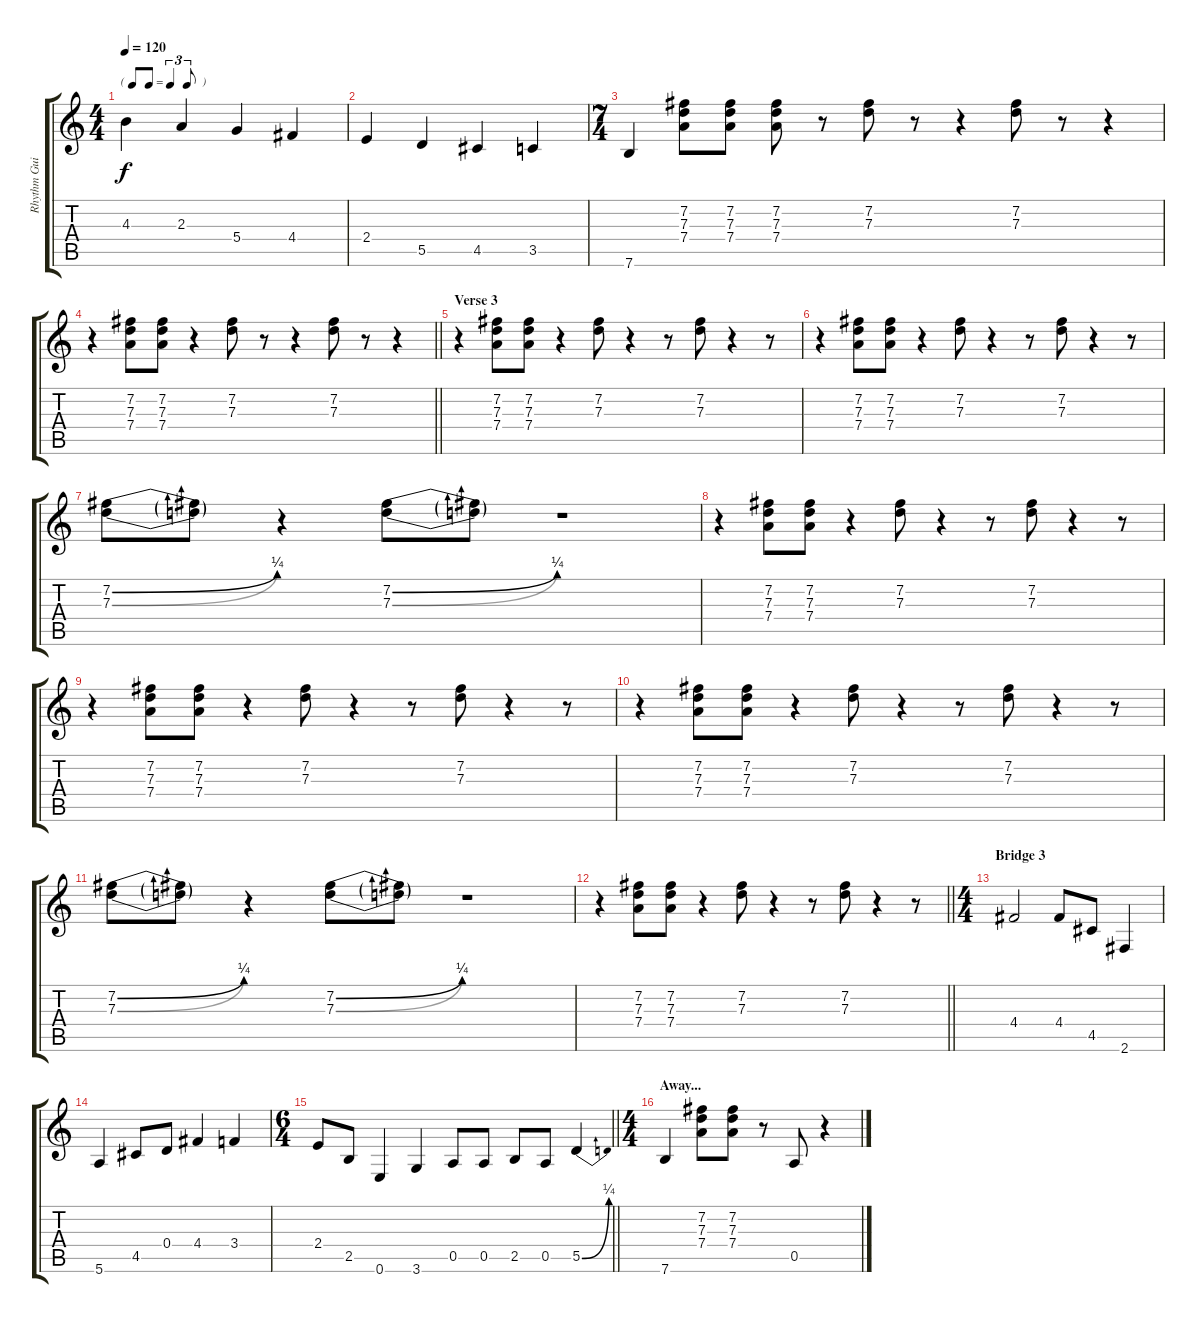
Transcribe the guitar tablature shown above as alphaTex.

\track ("Rhythm Guitar II (Gilmour)" "Rhythm Gui") {instrument overdrivenguitar}
\staff {score tabs}
\tuning (E4 B3 G3 D3 A2 E2) {hide}
\ts (4 4)
\tf triplet8th
\tempo 120
\clef g2
\ks c
4.3.4{dy f} 2.3.4 5.4.4 4.4.4 |
2.4.4 5.5.4 4.5.4 3.5.4 |
\ts (7 4)
7.6.4 (7.2 7.3 7.4).8 (7.2 7.3 7.4).8 (7.2 7.3 7.4).8 r.8 (7.2 7.3).8 r.8 r.4 (7.2 7.3).8 r.8 r.4 |
\barLineRight lightlight
r.4 (7.2 7.3 7.4).8 (7.2 7.3 7.4).8 r.4 (7.2 7.3).8 r.8 r.4 (7.2 7.3).8 r.8 r.4 |
\section ("" "Verse 3")
r.4 (7.2 7.3 7.4).8 (7.2 7.3 7.4).8 r.4 (7.2 7.3).8 r.4 r.8 (7.2 7.3).8 r.4 r.8 |
r.4 (7.2 7.3 7.4).8 (7.2 7.3 7.4).8 r.4 (7.2 7.3).8 r.4 r.8 (7.2 7.3).8 r.4 r.8 |
(7.2{be (bend 0 0 60 1)} 7.3{be (bend 0 0 60 1)}).8 (7.2{t} 7.3{t}).8 r.4 (7.2{be (bend 0 0 60 1)} 7.3{be (bend 0 0 60 1)}).8 (7.2{t} 7.3{t}).8 r.1 |
r.4 (7.2 7.3 7.4).8 (7.2 7.3 7.4).8 r.4 (7.2 7.3).8 r.4 r.8 (7.2 7.3).8 r.4 r.8 |
r.4 (7.2 7.3 7.4).8 (7.2 7.3 7.4).8 r.4 (7.2 7.3).8 r.4 r.8 (7.2 7.3).8 r.4 r.8 |
r.4 (7.2 7.3 7.4).8 (7.2 7.3 7.4).8 r.4 (7.2 7.3).8 r.4 r.8 (7.2 7.3).8 r.4 r.8 |
(7.2{be (bend 0 0 60 1)} 7.3{be (bend 0 0 60 1)}).8 (7.2{t} 7.3{t}).8 r.4 (7.2{be (bend 0 0 60 1)} 7.3{be (bend 0 0 60 1)}).8 (7.2{t} 7.3{t}).8 r.1 |
\barLineRight lightlight
r.4 (7.2 7.3 7.4).8 (7.2 7.3 7.4).8 r.4 (7.2 7.3).8 r.4 r.8 (7.2 7.3).8 r.4 r.8 |
\ts (4 4)
\section ("" "Bridge 3")
4.4.2 4.4.8 4.5.8 2.6.4 |
5.6.4 4.5.8 0.4.8 4.4.4 3.4.4 |
\ts (6 4)
\barLineRight lightlight
2.4.8 2.5.8 0.6.4 3.6.4 0.5.8 0.5.8 2.5.8 0.5.8 5.5{be (bend 0 0 60 1)}.4 |
\ts (4 4)
\section ("" "Away...")
7.6.4 (7.2 7.3 7.4).8 (7.2 7.3 7.4).8 r.8 0.5.8 r.4
